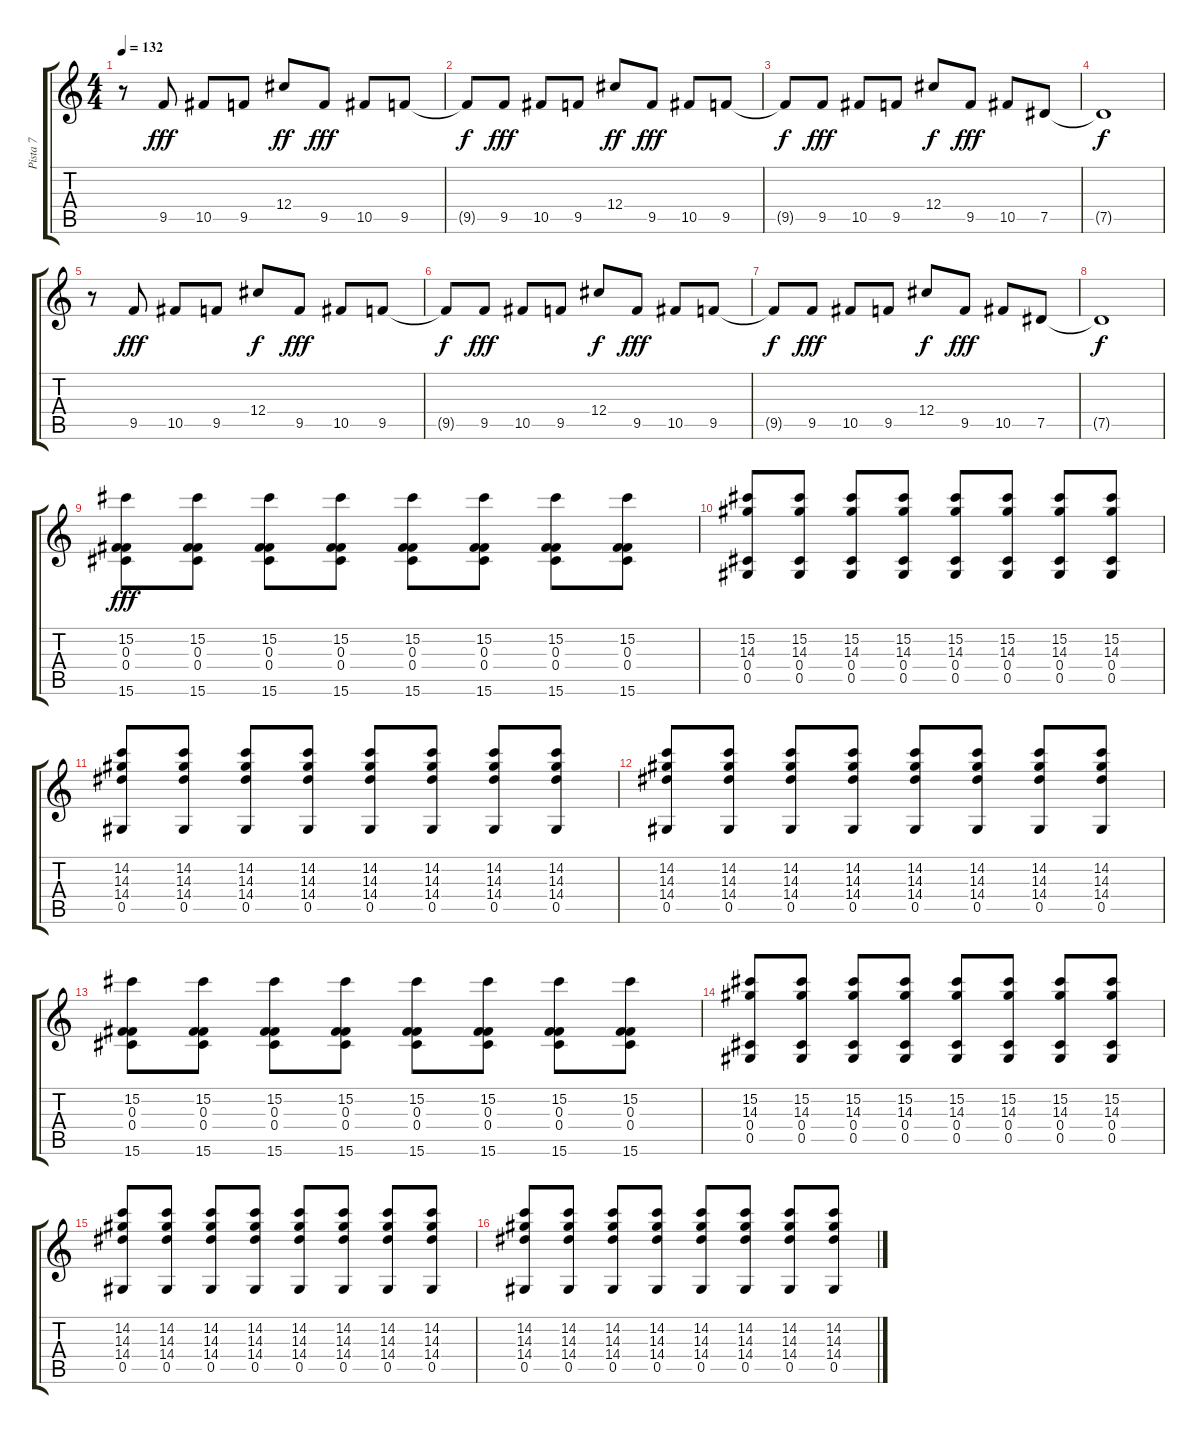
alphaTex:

\track ("Pista 7" "Pista 7") {solo instrument overdrivenguitar}
\staff {score tabs}
\tuning (Eb4 Bb3 Gb3 Db3 Ab2 Eb2) {hide}
\ts (4 4)
\tempo 132
\clef g2
\ks c
r.8{dy f volume 12 balance 0 instrument overdrivenguitar} 9.5.8{dy fff} 10.5.8 9.5.8 12.4.8{dy ff} 9.5.8{dy fff} 10.5.8 9.5.8 |
9.5{t}.8{dy f} 9.5.8{dy fff} 10.5.8 9.5.8 12.4.8{dy ff} 9.5.8{dy fff} 10.5.8 9.5.8 |
9.5{t}.8{dy f} 9.5.8{dy fff} 10.5.8 9.5.8 12.4.8{dy f} 9.5.8{dy fff} 10.5.8 7.5.8 |
7.5{t}.1{dy f} |
r.8 9.5.8{dy fff} 10.5.8 9.5.8 12.4.8{dy f} 9.5.8{dy fff} 10.5.8 9.5.8 |
9.5{t}.8{dy f} 9.5.8{dy fff} 10.5.8 9.5.8 12.4.8{dy f} 9.5.8{dy fff} 10.5.8 9.5.8 |
9.5{t}.8{dy f} 9.5.8{dy fff} 10.5.8 9.5.8 12.4.8{dy f} 9.5.8{dy fff} 10.5.8 7.5.8 |
7.5{t}.1{dy f} |
(15.2 0.3 0.4 15.6).8{dy fff volume 16 balance 0 instrument overdrivenguitar} (15.2 0.3 0.4 15.6).8 (15.2 0.3 0.4 15.6).8 (15.2 0.3 0.4 15.6).8 (15.2 0.3 0.4 15.6).8 (15.2 0.3 0.4 15.6).8 (15.2 0.3 0.4 15.6).8 (15.2 0.3 0.4 15.6).8 |
(15.2 14.3 0.4 0.5).8 (15.2 14.3 0.4 0.5).8 (15.2 14.3 0.4 0.5).8 (15.2 14.3 0.4 0.5).8 (15.2 14.3 0.4 0.5).8 (15.2 14.3 0.4 0.5).8 (15.2 14.3 0.4 0.5).8 (15.2 14.3 0.4 0.5).8 |
(14.2 14.3 14.4 0.5).8 (14.2 14.3 14.4 0.5).8 (14.2 14.3 14.4 0.5).8 (14.2 14.3 14.4 0.5).8 (14.2 14.3 14.4 0.5).8 (14.2 14.3 14.4 0.5).8 (14.2 14.3 14.4 0.5).8 (14.2 14.3 14.4 0.5).8 |
(14.2 14.3 14.4 0.5).8 (14.2 14.3 14.4 0.5).8 (14.2 14.3 14.4 0.5).8 (14.2 14.3 14.4 0.5).8 (14.2 14.3 14.4 0.5).8 (14.2 14.3 14.4 0.5).8 (14.2 14.3 14.4 0.5).8 (14.2 14.3 14.4 0.5).8 |
(15.2 0.3 0.4 15.6).8 (15.2 0.3 0.4 15.6).8 (15.2 0.3 0.4 15.6).8 (15.2 0.3 0.4 15.6).8 (15.2 0.3 0.4 15.6).8 (15.2 0.3 0.4 15.6).8 (15.2 0.3 0.4 15.6).8 (15.2 0.3 0.4 15.6).8 |
(15.2 14.3 0.4 0.5).8 (15.2 14.3 0.4 0.5).8 (15.2 14.3 0.4 0.5).8 (15.2 14.3 0.4 0.5).8 (15.2 14.3 0.4 0.5).8 (15.2 14.3 0.4 0.5).8 (15.2 14.3 0.4 0.5).8 (15.2 14.3 0.4 0.5).8 |
(14.2 14.3 14.4 0.5).8 (14.2 14.3 14.4 0.5).8 (14.2 14.3 14.4 0.5).8 (14.2 14.3 14.4 0.5).8 (14.2 14.3 14.4 0.5).8 (14.2 14.3 14.4 0.5).8 (14.2 14.3 14.4 0.5).8 (14.2 14.3 14.4 0.5).8 |
(14.2 14.3 14.4 0.5).8 (14.2 14.3 14.4 0.5).8 (14.2 14.3 14.4 0.5).8 (14.2 14.3 14.4 0.5).8 (14.2 14.3 14.4 0.5).8 (14.2 14.3 14.4 0.5).8 (14.2 14.3 14.4 0.5).8 (14.2 14.3 14.4 0.5).8
